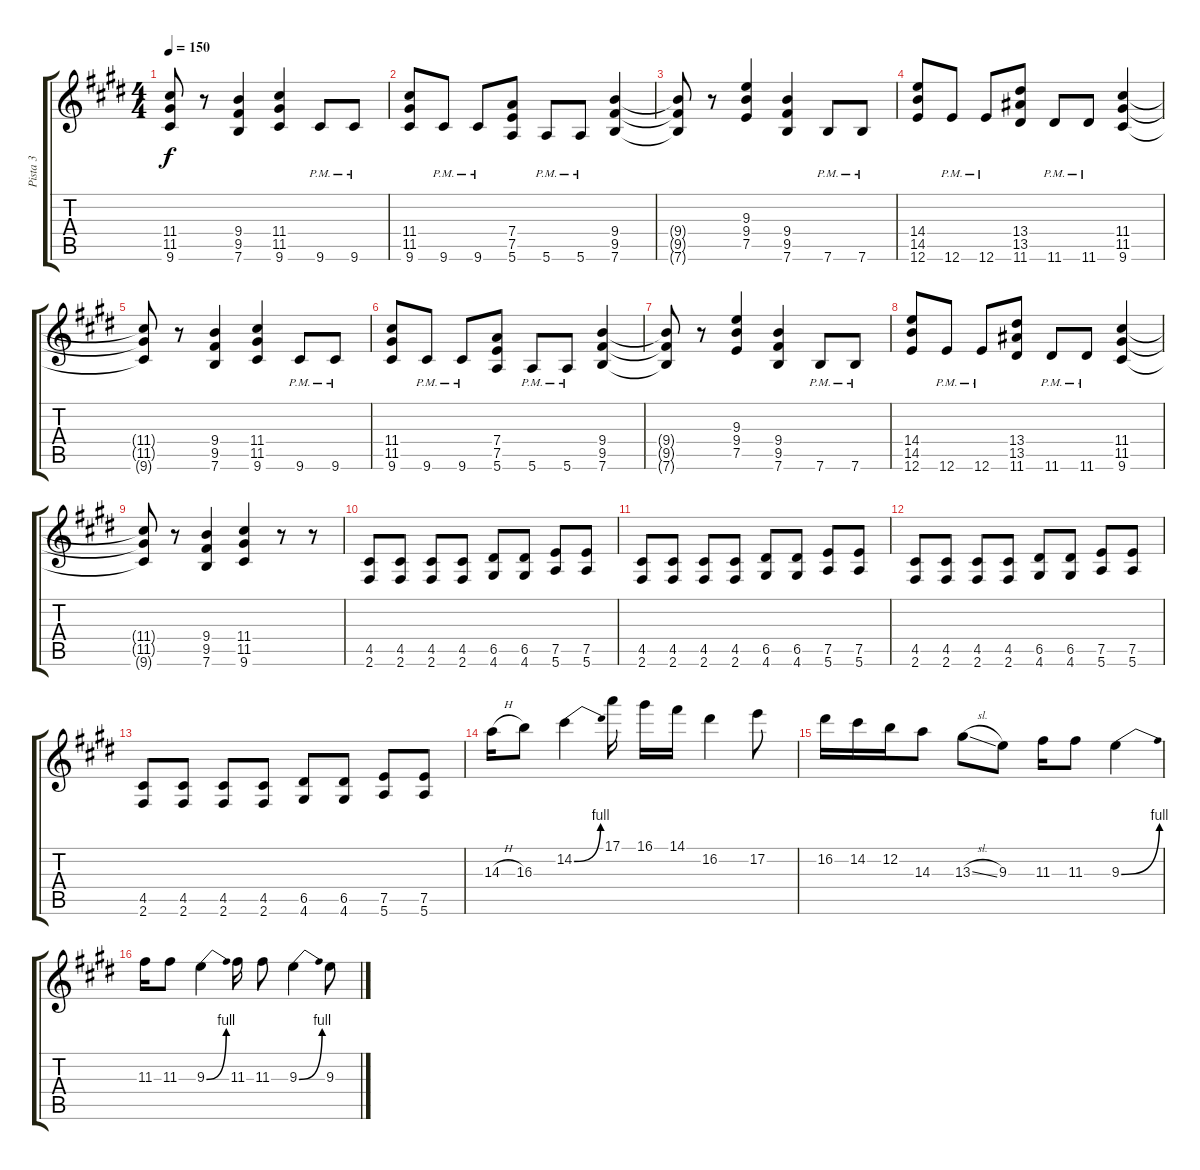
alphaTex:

\track ("Pista 3" "Pista 3") {instrument distortionguitar}
\staff {score tabs}
\tuning (E4 B3 G3 D3 A2 E2) {hide}
\ts (4 4)
\tempo 150
\clef g2
\ks e
(11.4{t} 11.5{t} 9.6{t}).8{dy f} r.8 (9.4 9.5 7.6).4 (11.4 11.5 9.6).4 9.6{pm}.8 9.6{pm}.8 |
(11.4 11.5 9.6).8 9.6{pm}.8 9.6{pm}.8 (7.4 7.5 5.6).8 5.6{pm}.8 5.6{pm}.8 (9.4 9.5 7.6).4 |
(9.4{t} 9.5{t} 7.6{t}).8 r.8 (9.3 9.4 7.5).4 (9.4 9.5 7.6).4 7.6{pm}.8 7.6{pm}.8 |
(14.4 14.5 12.6).8 12.6{pm}.8 12.6{pm}.8 (13.4 13.5 11.6).8 11.6{pm}.8 11.6{pm}.8 (11.4 11.5 9.6).4 |
(11.4{t} 11.5{t} 9.6{t}).8 r.8 (9.4 9.5 7.6).4 (11.4 11.5 9.6).4 9.6{pm}.8 9.6{pm}.8 |
(11.4 11.5 9.6).8 9.6{pm}.8 9.6{pm}.8 (7.4 7.5 5.6).8 5.6{pm}.8 5.6{pm}.8 (9.4 9.5 7.6).4 |
(9.4{t} 9.5{t} 7.6{t}).8 r.8 (9.3 9.4 7.5).4 (9.4 9.5 7.6).4 7.6{pm}.8 7.6{pm}.8 |
(14.4 14.5 12.6).8 12.6{pm}.8 12.6{pm}.8 (13.4 13.5 11.6).8 11.6{pm}.8 11.6{pm}.8 (11.4 11.5 9.6).4 |
(11.4{t} 11.5{t} 9.6{t}).8 r.8 (9.4 9.5 7.6).4 (11.4 11.5 9.6).4 r.8 r.8 |
(4.5 2.6).8 (4.5 2.6).8 (4.5 2.6).8 (4.5 2.6).8 (6.5 4.6).8 (6.5 4.6).8 (7.5 5.6).8 (7.5 5.6).8 |
(4.5 2.6).8 (4.5 2.6).8 (4.5 2.6).8 (4.5 2.6).8 (6.5 4.6).8 (6.5 4.6).8 (7.5 5.6).8 (7.5 5.6).8 |
(4.5 2.6).8 (4.5 2.6).8 (4.5 2.6).8 (4.5 2.6).8 (6.5 4.6).8 (6.5 4.6).8 (7.5 5.6).8 (7.5 5.6).8 |
(4.5 2.6).8 (4.5 2.6).8 (4.5 2.6).8 (4.5 2.6).8 (6.5 4.6).8 (6.5 4.6).8 (7.5 5.6).8 (7.5 5.6).8 |
14.3{h}.16 16.3.8 14.2{be (bend 0 0 60 4)}.4 17.1.16 16.1.16 14.1.16 16.2.4 17.2.8 |
16.2.16 14.2.16 12.2.16 14.3.8 13.3{sl}.8 9.3.8 11.3.16 11.3.8 9.3{be (bend 0 0 60 4)}.4 |
11.3.16 11.3.8 9.3{be (bend 0 0 60 4)}.4 11.3.16 11.3.8 9.3{be (bend 0 0 60 4)}.4 9.3.8
